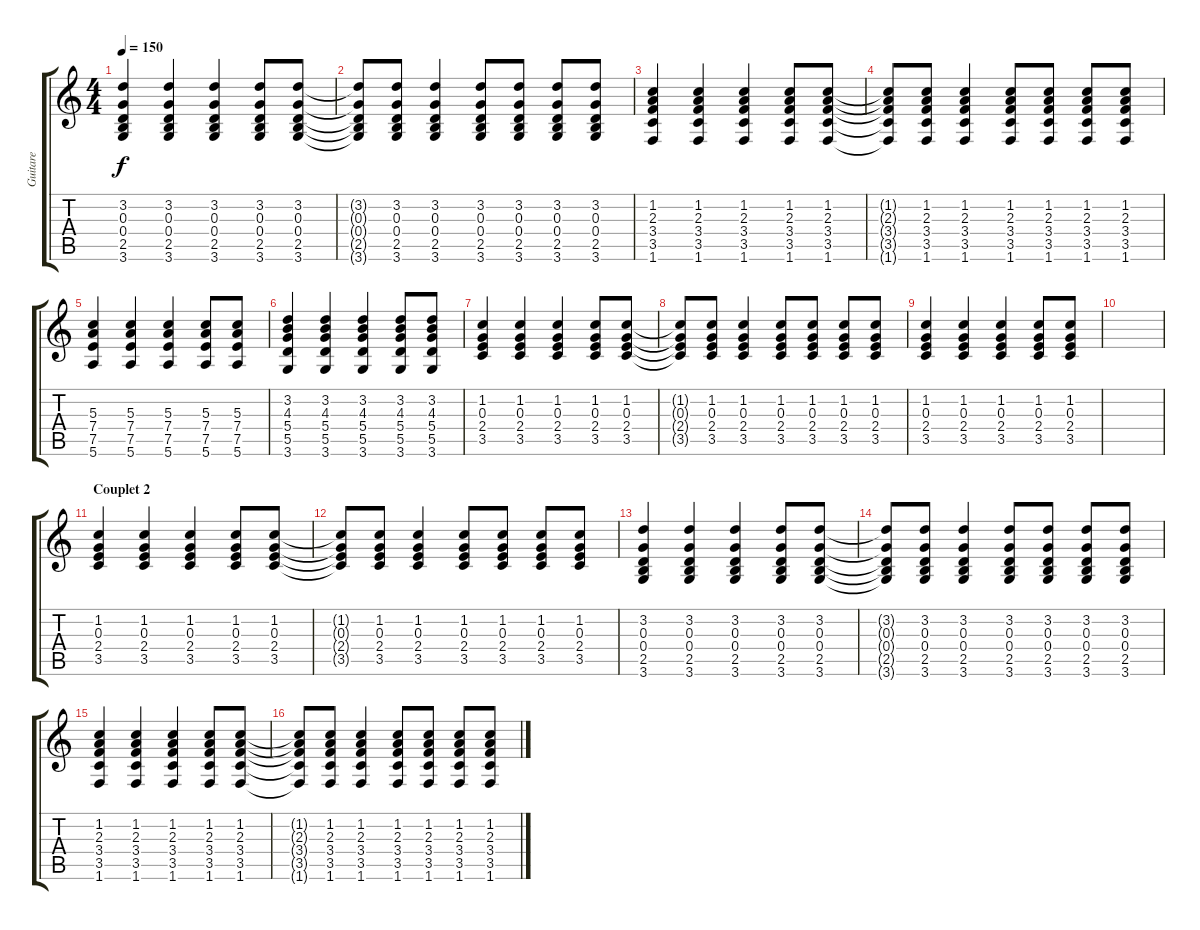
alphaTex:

\track ("Guitare" "Guitare") {instrument overdrivenguitar}
\staff {score tabs}
\tuning (E4 B3 G3 D3 A2 E2) {hide}
\ts (4 4)
\tempo 150
\clef g2
\ks c
(3.2 0.3 0.4 2.5 3.6).4{dy f} (3.2 0.3 0.4 2.5 3.6).4 (3.2 0.3 0.4 2.5 3.6).4 (3.2 0.3 0.4 2.5 3.6).8 (3.2 0.3 0.4 2.5 3.6).8 |
(3.2{t} 0.3{t} 0.4{t} 2.5{t} 3.6{t}).8 (3.2 0.3 0.4 2.5 3.6).8 (3.2 0.3 0.4 2.5 3.6).4 (3.2 0.3 0.4 2.5 3.6).8 (3.2 0.3 0.4 2.5 3.6).8 (3.2 0.3 0.4 2.5 3.6).8 (3.2 0.3 0.4 2.5 3.6).8 |
(1.2 2.3 3.4 3.5 1.6).4 (1.2 2.3 3.4 3.5 1.6).4 (1.2 2.3 3.4 3.5 1.6).4 (1.2 2.3 3.4 3.5 1.6).8 (1.2 2.3 3.4 3.5 1.6).8 |
(1.2{t} 2.3{t} 3.4{t} 3.5{t} 1.6{t}).8 (1.2 2.3 3.4 3.5 1.6).8 (1.2 2.3 3.4 3.5 1.6).4 (1.2 2.3 3.4 3.5 1.6).8 (1.2 2.3 3.4 3.5 1.6).8 (1.2 2.3 3.4 3.5 1.6).8 (1.2 2.3 3.4 3.5 1.6).8 |
(5.3 7.4 7.5 5.6).4 (5.3 7.4 7.5 5.6).4 (5.3 7.4 7.5 5.6).4 (5.3 7.4 7.5 5.6).8 (5.3 7.4 7.5 5.6).8 |
(3.2 4.3 5.4 5.5 3.6).4 (3.2 4.3 5.4 5.5 3.6).4 (3.2 4.3 5.4 5.5 3.6).4 (3.2 4.3 5.4 5.5 3.6).8 (3.2 4.3 5.4 5.5 3.6).8 |
(1.2 0.3 2.4 3.5).4 (1.2 0.3 2.4 3.5).4 (1.2 0.3 2.4 3.5).4 (1.2 0.3 2.4 3.5).8 (1.2 0.3 2.4 3.5).8 |
(1.2{t} 0.3{t} 2.4{t} 3.5{t}).8 (1.2 0.3 2.4 3.5).8 (1.2 0.3 2.4 3.5).4 (1.2 0.3 2.4 3.5).8 (1.2 0.3 2.4 3.5).8 (1.2 0.3 2.4 3.5).8 (1.2 0.3 2.4 3.5).8 |
(1.2 0.3 2.4 3.5).4 (1.2 0.3 2.4 3.5).4 (1.2 0.3 2.4 3.5).4 (1.2 0.3 2.4 3.5).8 (1.2 0.3 2.4 3.5).8 |
|
\section ("" "Couplet 2")
(1.2 0.3 2.4 3.5).4 (1.2 0.3 2.4 3.5).4 (1.2 0.3 2.4 3.5).4 (1.2 0.3 2.4 3.5).8 (1.2 0.3 2.4 3.5).8 |
(1.2{t} 0.3{t} 2.4{t} 3.5{t}).8 (1.2 0.3 2.4 3.5).8 (1.2 0.3 2.4 3.5).4 (1.2 0.3 2.4 3.5).8 (1.2 0.3 2.4 3.5).8 (1.2 0.3 2.4 3.5).8 (1.2 0.3 2.4 3.5).8 |
(3.2 0.3 0.4 2.5 3.6).4 (3.2 0.3 0.4 2.5 3.6).4 (3.2 0.3 0.4 2.5 3.6).4 (3.2 0.3 0.4 2.5 3.6).8 (3.2 0.3 0.4 2.5 3.6).8 |
(3.2{t} 0.3{t} 0.4{t} 2.5{t} 3.6{t}).8 (3.2 0.3 0.4 2.5 3.6).8 (3.2 0.3 0.4 2.5 3.6).4 (3.2 0.3 0.4 2.5 3.6).8 (3.2 0.3 0.4 2.5 3.6).8 (3.2 0.3 0.4 2.5 3.6).8 (3.2 0.3 0.4 2.5 3.6).8 |
(1.2 2.3 3.4 3.5 1.6).4 (1.2 2.3 3.4 3.5 1.6).4 (1.2 2.3 3.4 3.5 1.6).4 (1.2 2.3 3.4 3.5 1.6).8 (1.2 2.3 3.4 3.5 1.6).8 |
(1.2{t} 2.3{t} 3.4{t} 3.5{t} 1.6{t}).8 (1.2 2.3 3.4 3.5 1.6).8 (1.2 2.3 3.4 3.5 1.6).4 (1.2 2.3 3.4 3.5 1.6).8 (1.2 2.3 3.4 3.5 1.6).8 (1.2 2.3 3.4 3.5 1.6).8 (1.2 2.3 3.4 3.5 1.6).8
